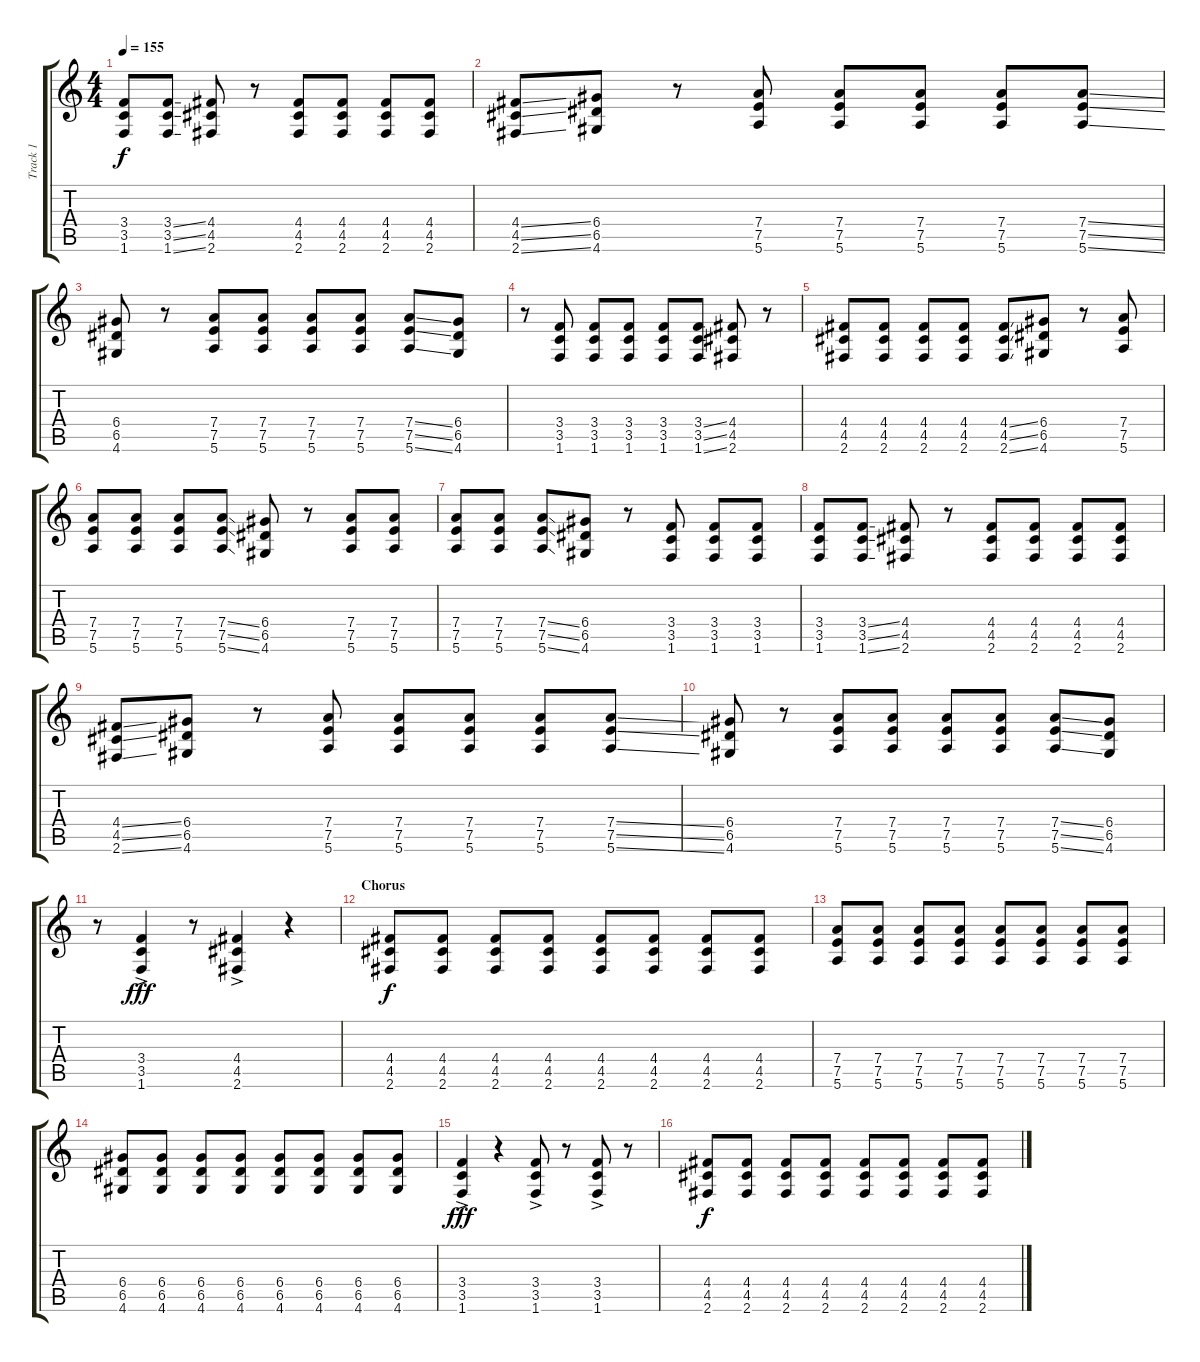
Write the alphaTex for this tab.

\track ("Track 1" "Track 1") {instrument distortionguitar}
\staff {score tabs}
\tuning (E4 B3 G3 D3 A2 E2) {hide}
\ts (4 4)
\tempo 155
\clef g2
\ks c
(3.4 3.5 1.6).8{dy f} (3.4{ss} 3.5{ss} 1.6{ss}).8 (4.4 4.5 2.6).8 r.8 (4.4 4.5 2.6).8 (4.4 4.5 2.6).8 (4.4 4.5 2.6).8 (4.4 4.5 2.6).8 |
(4.4{ss} 4.5{ss} 2.6{ss}).8 (6.4 6.5 4.6).8 r.8 (7.4 7.5 5.6).8 (7.4 7.5 5.6).8 (7.4 7.5 5.6).8 (7.4 7.5 5.6).8 (7.4{ss} 7.5{ss} 5.6{ss}).8 |
(6.4 6.5 4.6).8 r.8 (7.4 7.5 5.6).8 (7.4 7.5 5.6).8 (7.4 7.5 5.6).8 (7.4 7.5 5.6).8 (7.4{ss} 7.5{ss} 5.6{ss}).8 (6.4 6.5 4.6).8 |
r.8 (3.4 3.5 1.6).8 (3.4 3.5 1.6).8 (3.4 3.5 1.6).8 (3.4 3.5 1.6).8 (3.4{ss} 3.5{ss} 1.6{ss}).8 (4.4 4.5 2.6).8 r.8 |
(4.4 4.5 2.6).8 (4.4 4.5 2.6).8 (4.4 4.5 2.6).8 (4.4 4.5 2.6).8 (4.4{ss} 4.5{ss} 2.6{ss}).8 (6.4 6.5 4.6).8 r.8 (7.4 7.5 5.6).8 |
(7.4 7.5 5.6).8 (7.4 7.5 5.6).8 (7.4 7.5 5.6).8 (7.4{ss} 7.5{ss} 5.6{ss}).8 (6.4 6.5 4.6).8 r.8 (7.4 7.5 5.6).8 (7.4 7.5 5.6).8 |
(7.4 7.5 5.6).8 (7.4 7.5 5.6).8 (7.4{ss} 7.5{ss} 5.6{ss}).8 (6.4 6.5 4.6).8 r.8 (3.4 3.5 1.6).8 (3.4 3.5 1.6).8 (3.4 3.5 1.6).8 |
(3.4 3.5 1.6).8 (3.4{ss} 3.5{ss} 1.6{ss}).8 (4.4 4.5 2.6).8 r.8 (4.4 4.5 2.6).8 (4.4 4.5 2.6).8 (4.4 4.5 2.6).8 (4.4 4.5 2.6).8 |
(4.4{ss} 4.5{ss} 2.6{ss}).8 (6.4 6.5 4.6).8 r.8 (7.4 7.5 5.6).8 (7.4 7.5 5.6).8 (7.4 7.5 5.6).8 (7.4 7.5 5.6).8 (7.4{ss} 7.5{ss} 5.6{ss}).8 |
(6.4 6.5 4.6).8 r.8 (7.4 7.5 5.6).8 (7.4 7.5 5.6).8 (7.4 7.5 5.6).8 (7.4 7.5 5.6).8 (7.4{ss} 7.5{ss} 5.6{ss}).8 (6.4 6.5 4.6).8 |
r.8 (3.4{ac} 3.5{ac} 1.6{ac}).4{dy fff} r.8 (4.4{ac} 4.5{ac} 2.6{ac}).4 r.4 |
\section ("" "Chorus")
(4.4 4.5 2.6).8{dy f} (4.4 4.5 2.6).8 (4.4 4.5 2.6).8 (4.4 4.5 2.6).8 (4.4 4.5 2.6).8 (4.4 4.5 2.6).8 (4.4 4.5 2.6).8 (4.4 4.5 2.6).8 |
(7.4 7.5 5.6).8 (7.4 7.5 5.6).8 (7.4 7.5 5.6).8 (7.4 7.5 5.6).8 (7.4 7.5 5.6).8 (7.4 7.5 5.6).8 (7.4 7.5 5.6).8 (7.4 7.5 5.6).8 |
(6.4 6.5 4.6).8 (6.4 6.5 4.6).8 (6.4 6.5 4.6).8 (6.4 6.5 4.6).8 (6.4 6.5 4.6).8 (6.4 6.5 4.6).8 (6.4 6.5 4.6).8 (6.4 6.5 4.6).8 |
(3.4{ac} 3.5{ac} 1.6{ac}).4{dy fff} r.4 (3.4{ac} 3.5{ac} 1.6{ac}).8 r.8 (3.4{ac} 3.5{ac} 1.6{ac}).8 r.8 |
(4.4 4.5 2.6).8{dy f} (4.4 4.5 2.6).8 (4.4 4.5 2.6).8 (4.4 4.5 2.6).8 (4.4 4.5 2.6).8 (4.4 4.5 2.6).8 (4.4 4.5 2.6).8 (4.4 4.5 2.6).8
